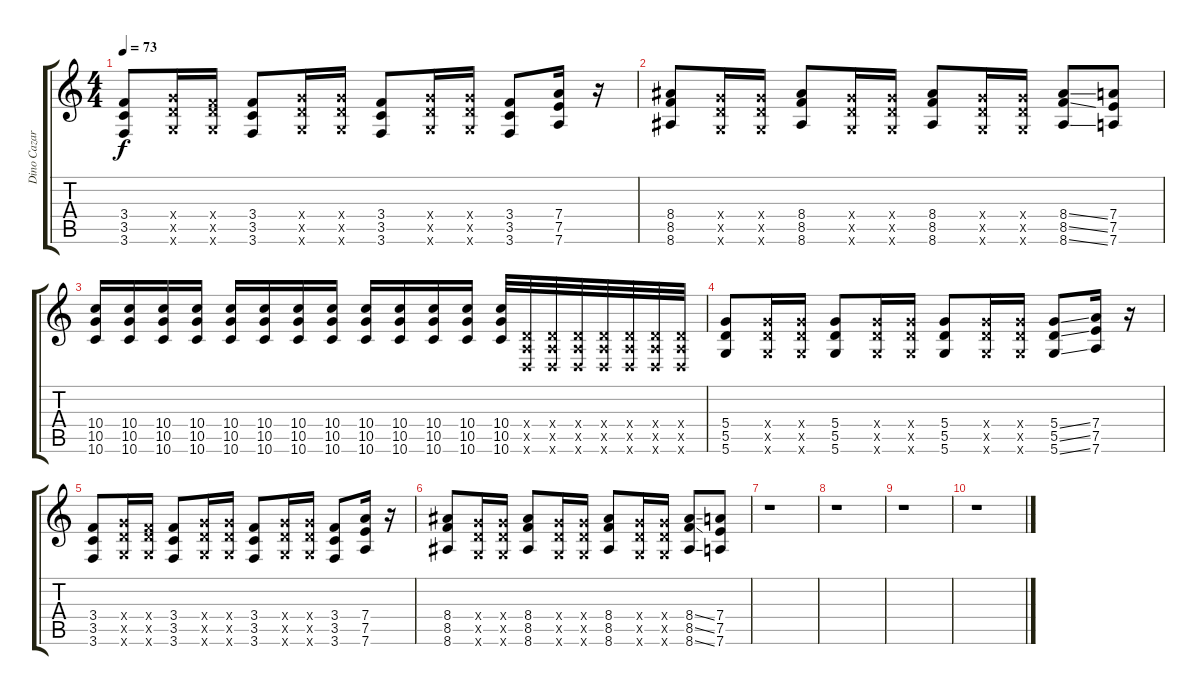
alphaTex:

\track ("Dino Cazares Gt.2" "Dino Cazar") {instrument overdrivenguitar}
\staff {score tabs}
\tuning (E4 B3 G3 D3 A2 D2) {hide}
\ts (4 4)
\tempo 73
\clef g2
\ks c
(3.4 3.5 3.6).8{dy f} (5.4{x} 5.5{x} 5.6{x}).16 (3.4{x} 5.5{x} 5.6{x}).16 (3.4 3.5 3.6).8 (5.4{x} 5.5{x} 5.6{x}).16 (5.4{x} 5.5{x} 5.6{x}).16 (3.4 3.5 3.6).8 (5.4{x} 5.5{x} 5.6{x}).16 (5.4{x} 5.5{x} 5.6{x}).16 (3.4 3.5 3.6).8 (7.4 7.5 7.6).16 r.16 |
(8.4 8.5 8.6).8 (5.4{x} 5.5{x} 5.6{x}).16 (5.4{x} 5.5{x} 5.6{x}).16 (8.4 8.5 8.6).8 (5.4{x} 5.5{x} 5.6{x}).16 (5.4{x} 5.5{x} 5.6{x}).16 (8.4 8.5 8.6).8 (5.4{x} 5.5{x} 5.6{x}).16 (5.4{x} 5.5{x} 5.6{x}).16 (8.4{ss} 8.5{ss} 8.6{ss}).8 (7.4 7.5 7.6).8 |
(10.4 10.5 10.6).16 (10.4 10.5 10.6).16 (10.4 10.5 10.6).16 (10.4 10.5 10.6).16 (10.4 10.5 10.6).16 (10.4 10.5 10.6).16 (10.4 10.5 10.6).16 (10.4 10.5 10.6).16 (10.4 10.5 10.6).16 (10.4 10.5 10.6).16 (10.4 10.5 10.6).16 (10.4 10.5 10.6).16 (10.4 10.5 10.6).32 (0.4{x} 0.5{x} 0.6{x}).32 (0.4{x} 0.5{x} 0.6{x}).32 (0.4{x} 0.5{x} 0.6{x}).32 (0.4{x} 0.5{x} 0.6{x}).32 (0.4{x} 0.5{x} 0.6{x}).32 (0.4{x} 0.5{x} 0.6{x}).32 (0.4{x} 0.5{x} 0.6{x}).32 |
(5.4 5.5 5.6).8 (5.4{x} 5.5{x} 5.6{x}).16 (5.4{x} 5.5{x} 5.6{x}).16 (5.4 5.5 5.6).8 (5.4{x} 5.5{x} 5.6{x}).16 (5.4{x} 5.5{x} 5.6{x}).16 (5.4 5.5 5.6).8 (5.4{x} 5.5{x} 5.6{x}).16 (5.4{x} 5.5{x} 5.6{x}).16 (5.4{ss} 5.5{ss} 5.6{ss}).8 (7.4 7.5 7.6).16 r.16 |
(3.4 3.5 3.6).8 (5.4{x} 5.5{x} 5.6{x}).16 (3.4{x} 5.5{x} 5.6{x}).16 (3.4 3.5 3.6).8 (5.4{x} 5.5{x} 5.6{x}).16 (5.4{x} 5.5{x} 5.6{x}).16 (3.4 3.5 3.6).8 (5.4{x} 5.5{x} 5.6{x}).16 (5.4{x} 5.5{x} 5.6{x}).16 (3.4 3.5 3.6).8 (7.4 7.5 7.6).16 r.16 |
(8.4 8.5 8.6).8 (5.4{x} 5.5{x} 5.6{x}).16 (5.4{x} 5.5{x} 5.6{x}).16 (8.4 8.5 8.6).8 (5.4{x} 5.5{x} 5.6{x}).16 (5.4{x} 5.5{x} 5.6{x}).16 (8.4 8.5 8.6).8 (5.4{x} 5.5{x} 5.6{x}).16 (5.4{x} 5.5{x} 5.6{x}).16 (8.4{ss} 8.5{ss} 8.6{ss}).8 (7.4 7.5 7.6).8 |
r.1 |
r.1 |
r.1 |
r.1
